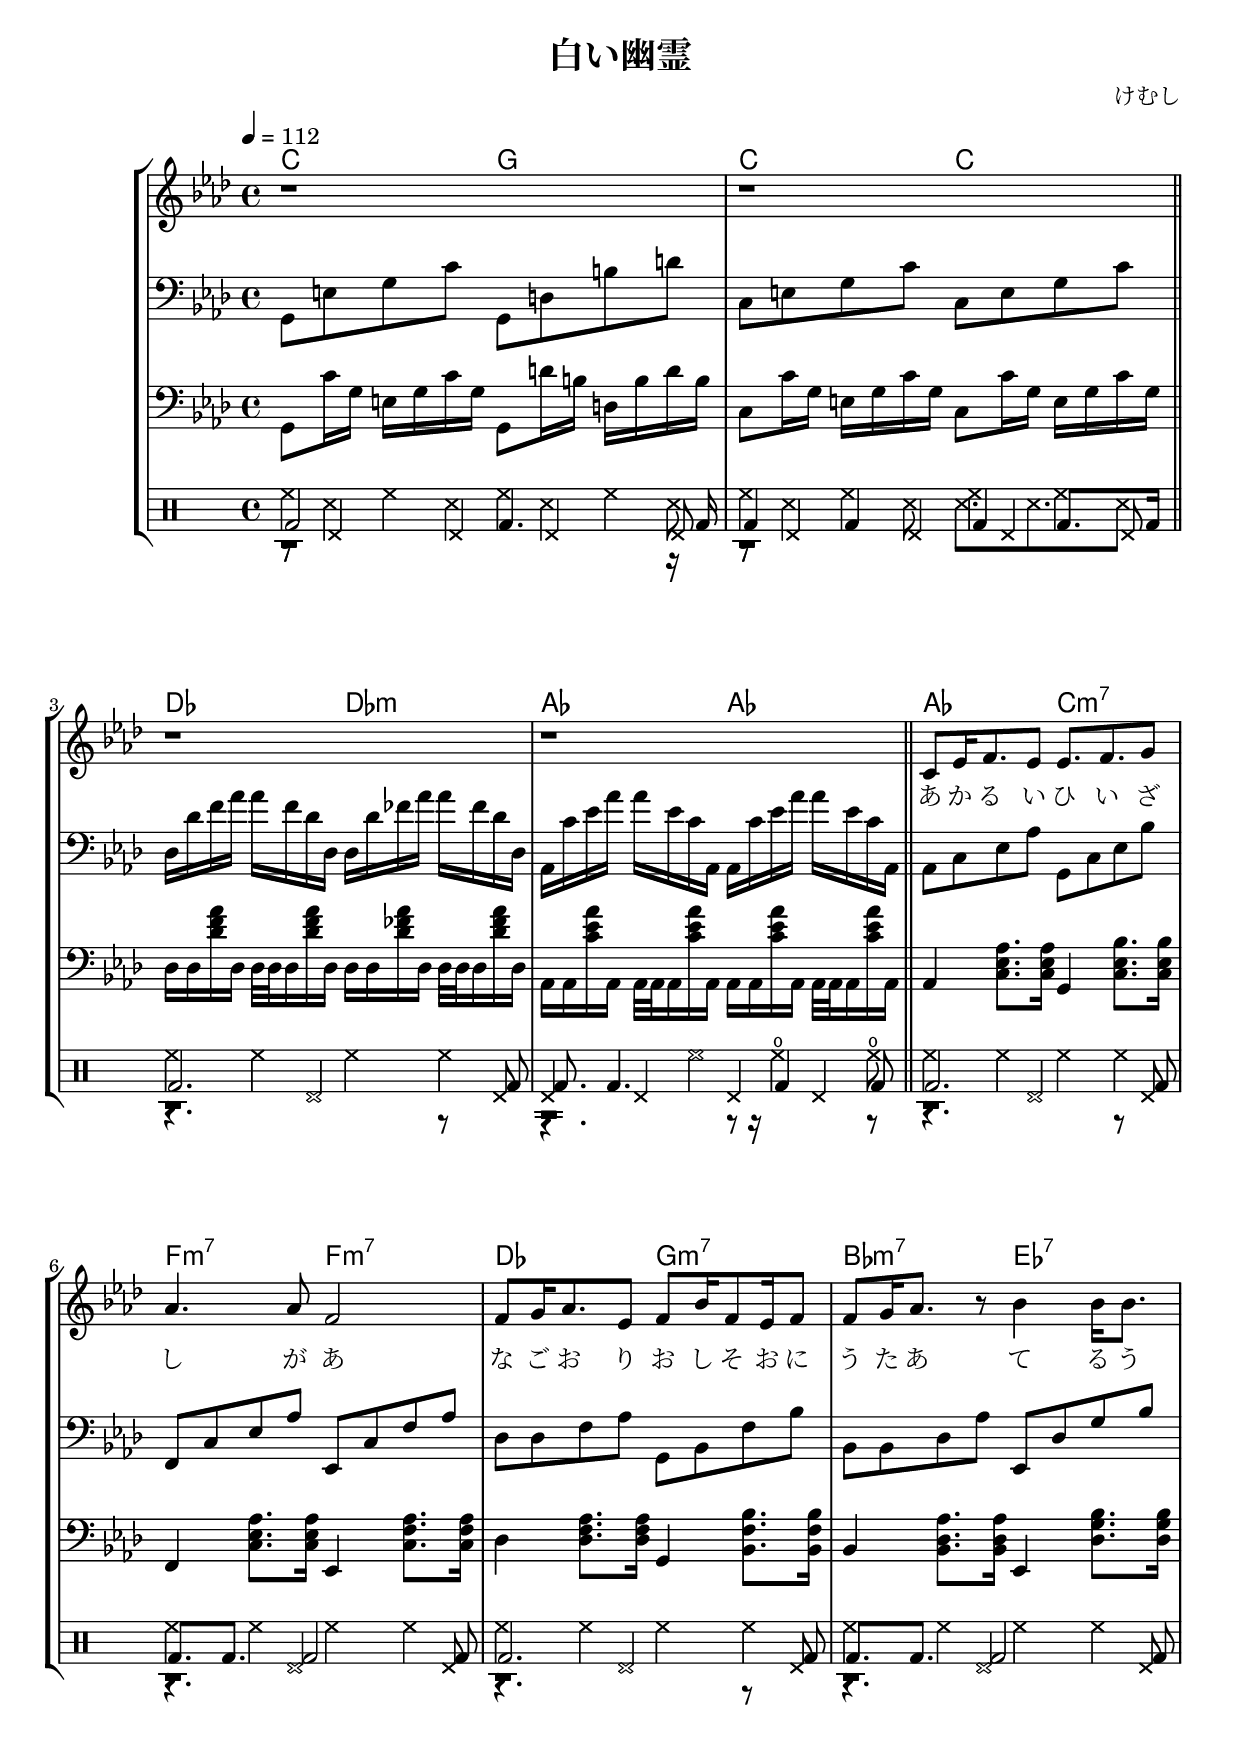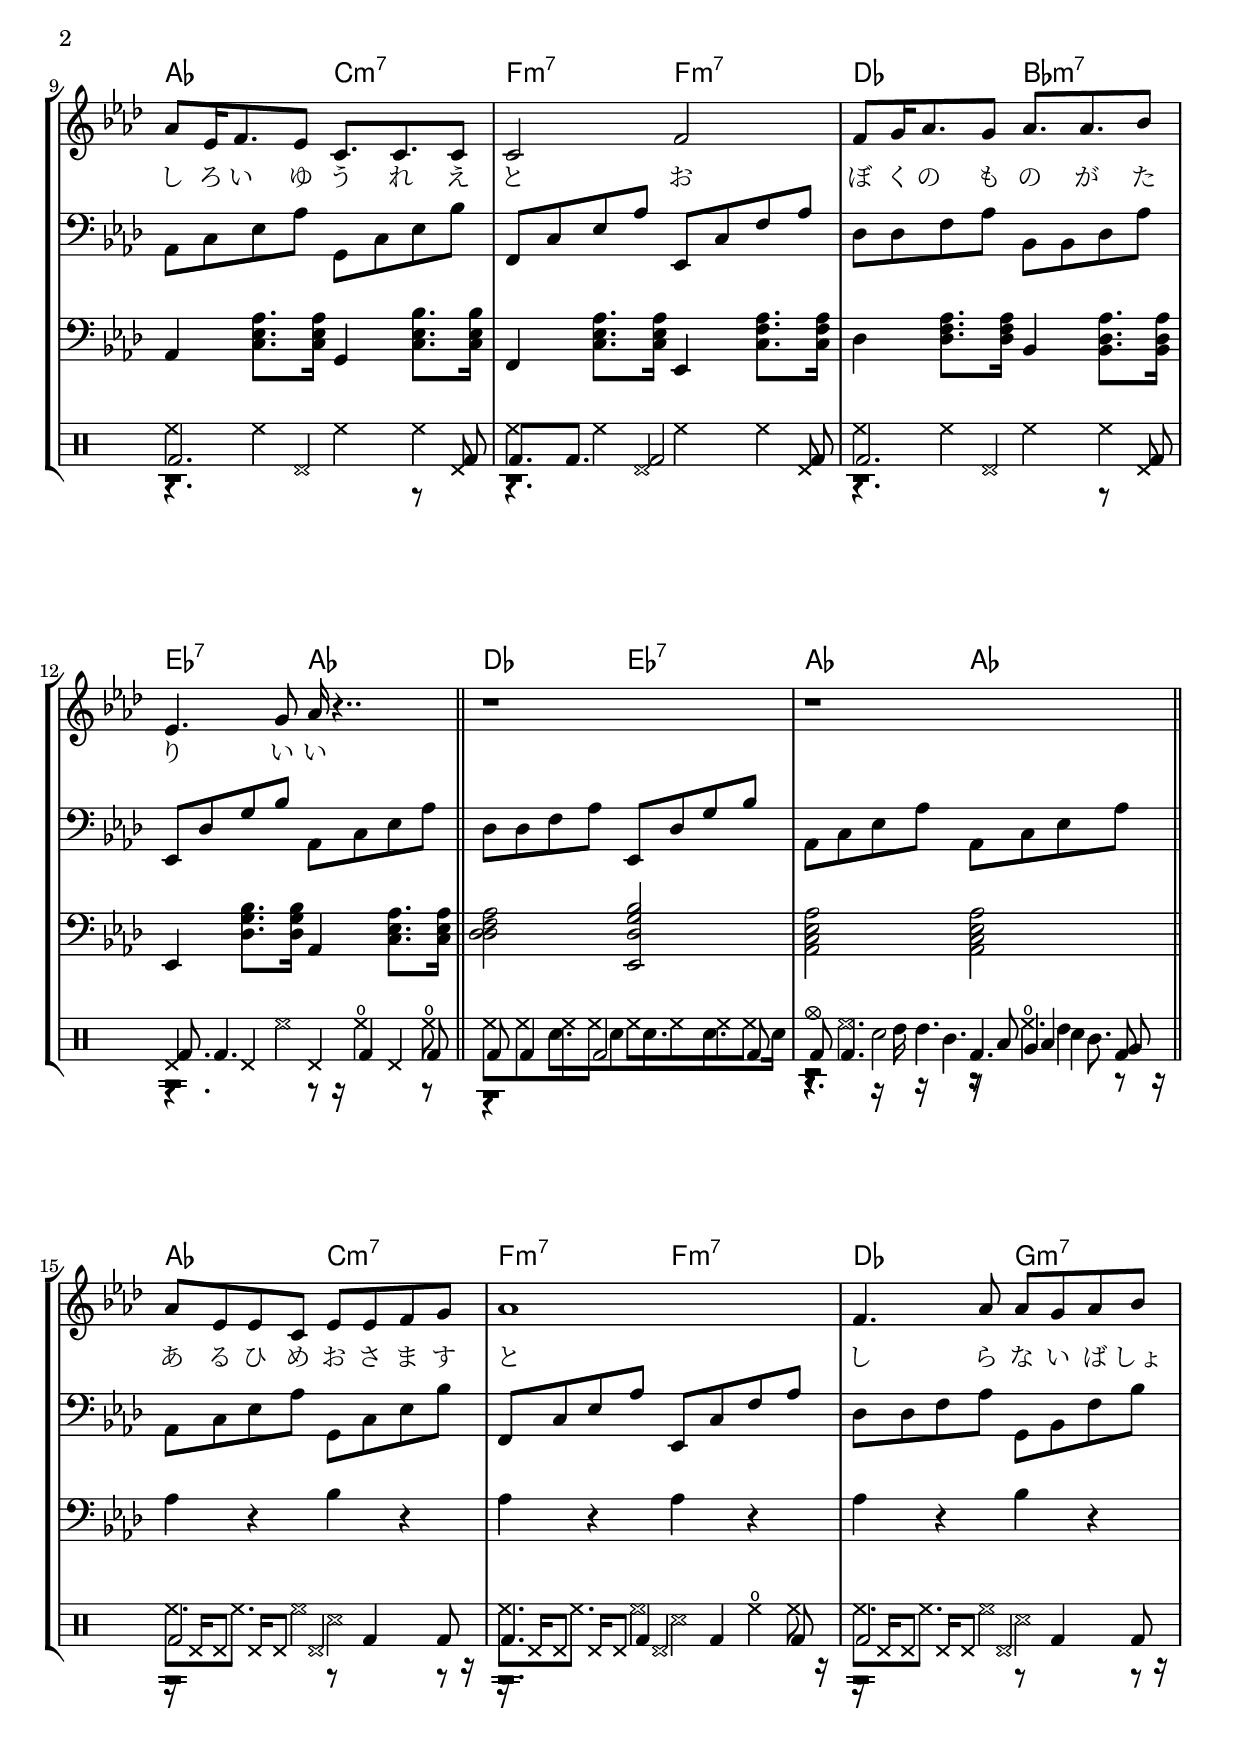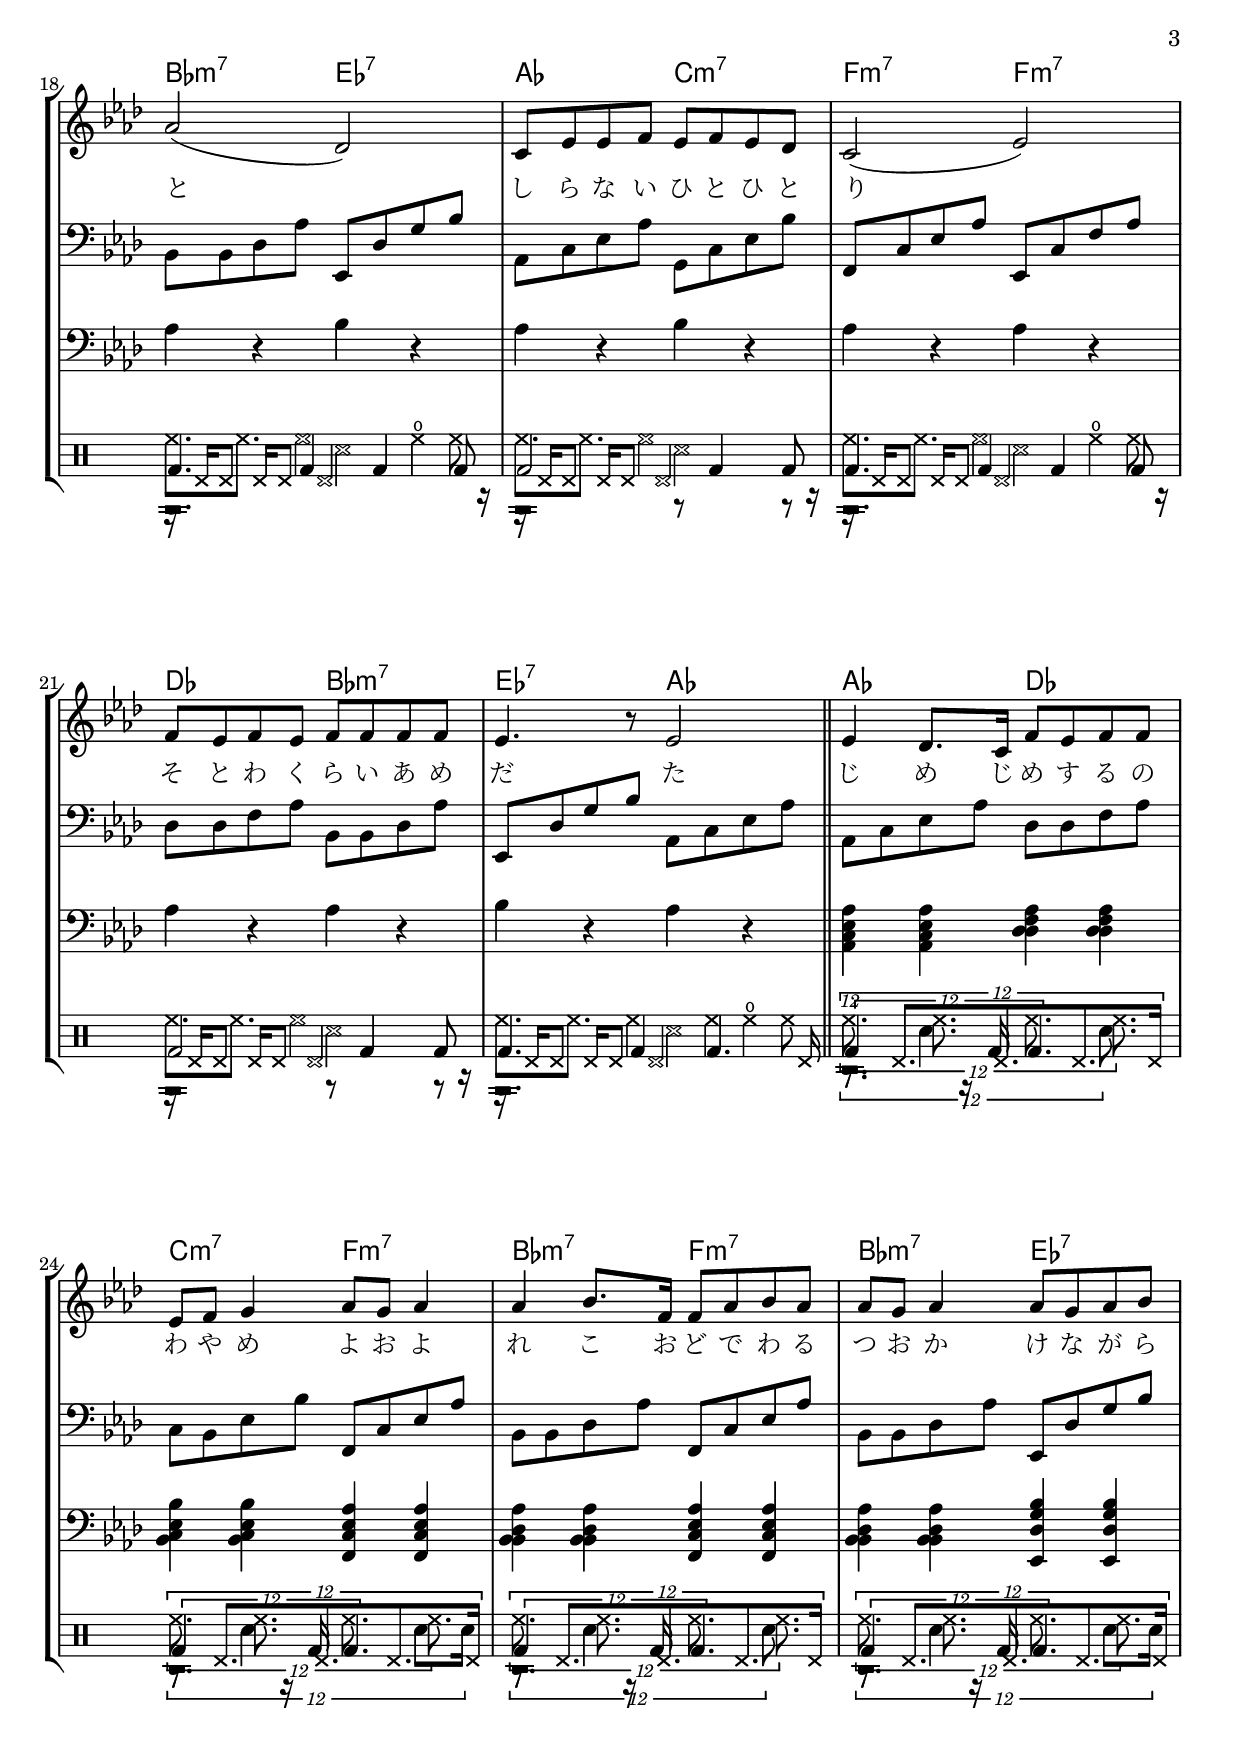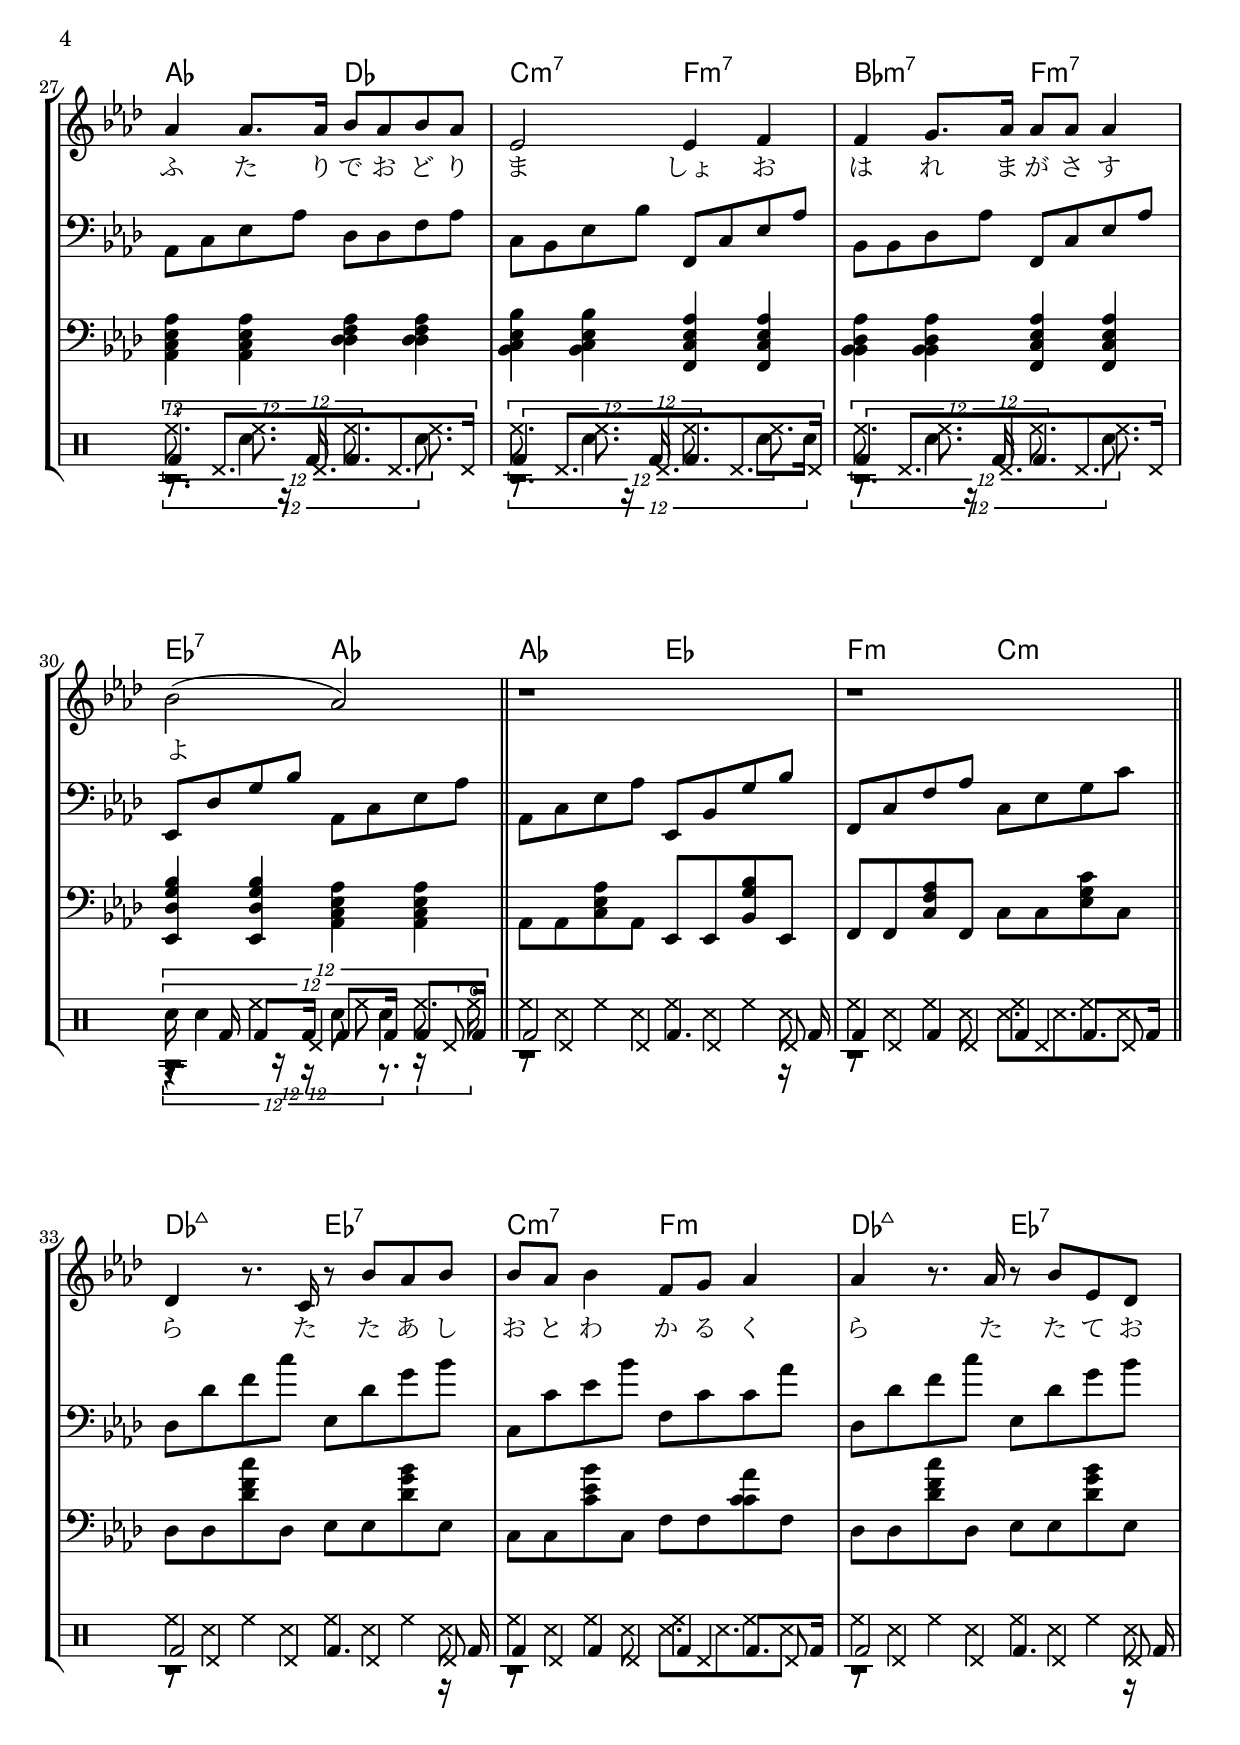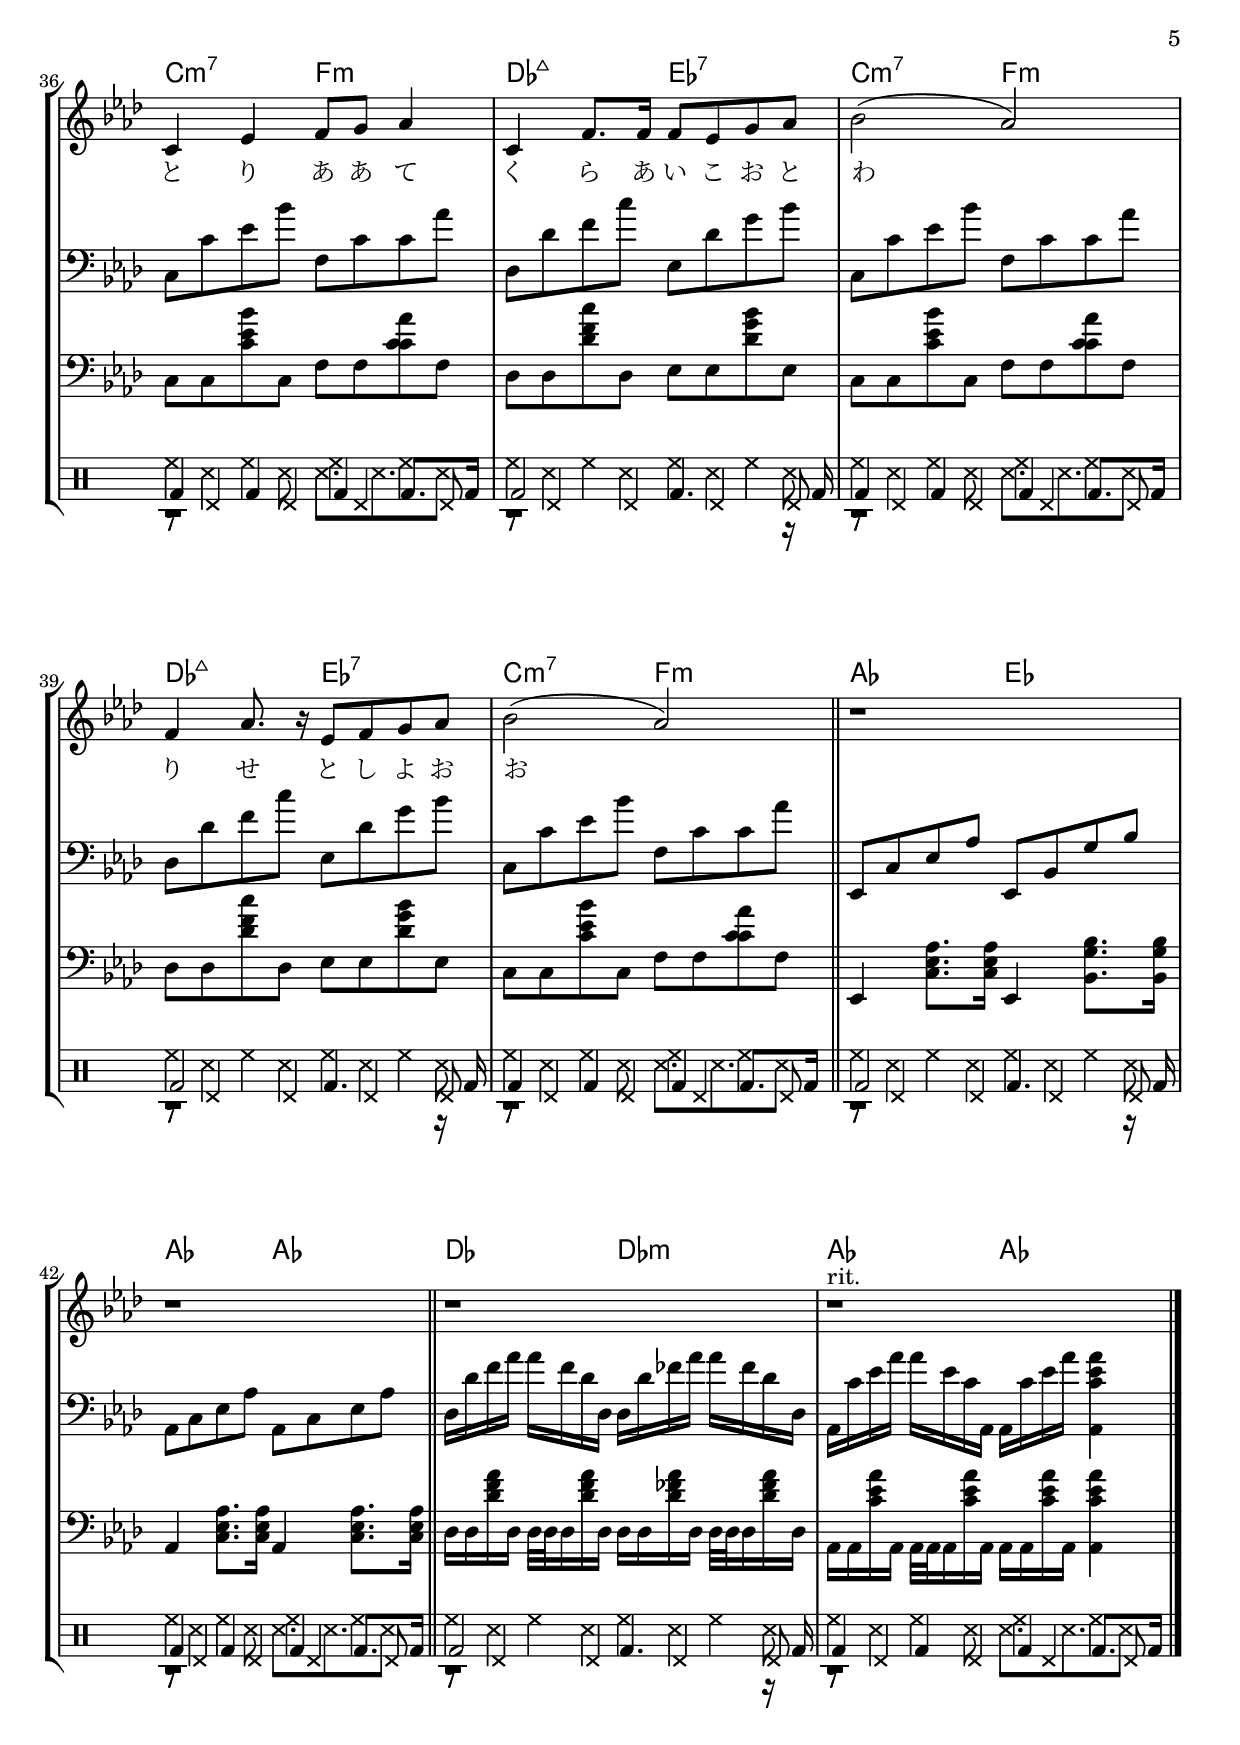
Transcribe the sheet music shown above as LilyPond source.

\version "2.12.1"

\header {
	title = \markup {白い幽霊}
	composer = \markup \center-column {けむし}
}

harmony = \chordmode {
	c2 g c c 

	des des:m as as 

	as c:min7 f:min7 f:min7 des g:min7 bes:min7 es:7 as c:min7 f:min7 f:min7 des bes:min7 es:7 as 

	des es:7 as as 

	as c:min7 f:min7 f:min7 des g:min7 bes:min7 es:7 as c:min7 f:min7 f:min7 des bes:min7 es:7 as 

	as des c:min7 f:min7 bes:min7 f:min7 bes:min7 es:7 as des c:min7 f:min7 bes:min7 f:min7 es:7 as 

	as es f:m c:m 

	des:maj7 es:7 c:min7 f:m des:maj7 es:7 c:min7 f:m des:maj7 es:7 c:min7 f:m des:maj7 es:7 c:min7 f:m 

	as es as as 

	des des:m as as 
}

melody = {
	\key as \major
	\tempo 4 = 112
	r1 | r1   
	r1 | r1   
	\set Staff.midiInstrument = #"fss0.31"
	 c'8  es'16  f'8.  es'8  es'8.  f'8.  g'8 
	as'4.  as'8  f'2 
	f'8  g'16  as'8.  es'8  f'8  bes'16  f'8  es'16  f'8 
	f'8  g'16  as'8.  r8  bes'4  bes'16  bes'8. 
	as'8  es'16  f'8.  es'8  c'8.  c'8.  c'8 
	c'2  f'2 
	f'8  g'16  as'8.  g'8  as'8.  as'8.  bes'8 
	es'4.  g'8  as'16  	r4.. 	r1 | r1   
	\set Staff.midiInstrument = #"fss0.31"
	 as'8  es'8  es'8  c'8  es'8  es'8  f'8  g'8 
	as'1 
	f'4.  as'8  as'8  g'8  as'8  bes'8 
	as'2  (des'2) 
	c'8  es'8  es'8  f'8  es'8  f'8  es'8  des'8 
	c'2  (es'2) 
	f'8  es'8  f'8  es'8  f'8  f'8  f'8  f'8 
	es'4.  r8  es'2
	\set Staff.midiInstrument = #"fss0.31"
	 es'4  des'8.  c'16  f'8  es'8  f'8  f'8 
	es'8  f'8  g'4  as'8  g'8  as'4 
	as'4  bes'8.  f'16  f'8  as'8  bes'8  as'8 
	as'8  g'8  as'4  as'8  g'8  as'8  bes'8 
	as'4  as'8.  as'16  bes'8  as'8  bes'8  as'8 
	es'2  es'4  f'4 
	f'4  g'8.  as'16  as'8  as'8  as'4 
	bes'2  (as'2)
	r1 | r1   
	\set Staff.midiInstrument = #"fss0.31"
	 des'4  r8.  c'16  r8  bes'8  as'8  bes'8 
	bes'8  as'8  bes'4  f'8  g'8  as'4 
	as'4  r8.  as'16  r8  bes'8  es'8  des'8 
	c'4  es'4  f'8  g'8  as'4 
	c'4  f'8.  f'16  f'8  es'8  g'8  as'8 
	bes'2  (as'2) 
	f'4  as'8.  r16  es'8  f'8  g'8  as'8 
	bes'2  (as'2)
	r1 | r1   
	r1 | r1^"rit." \bar "|."
}

words = \lyricmode {
	
	
	あ  か  る  い  ひ  い  ざ  し  が  あ  な  ご  お  り  お  し  そ  お  に  う  た  あ  て  る  う  し  ろ  い  ゆ  う  れ  え  と  お  ぼ  く  の  も  の  が  た  り  い  い  
	
	あ  る  ひ  め  お  さ  ま  す  と  し  ら  な  い  ば  しょ  と  し  ら  な  い  ひ  と  ひ  と  り  そ  と  わ  く  ら  い  あ  め  だ  た  
	じ  め  じ  め  す  る  の  わ  や  め  よ  お  よ  れ  こ  お  ど  で  わ  る  つ  お  か  け  な  が  ら  ふ  た  り  で  お  ど  り  ま  しょ  お  は  れ  ま  が  さ  す  よ  
	
	ら  た  た  あ  し  お  と  わ  か  る  く  ら  た  た  て  お  と  り  あ  あ  て  く  ら  あ  い  こ  お  と  わ  り  せ  と  し  よ  お  お  
	
	
}

tempochange = {
	\tempo 4 = 112
	r1 | r1 \bar "||"
	\tempo 4 = 112
	r1 | r1 \bar "||"
	\tempo 4 = 112
	r1 | r1 | r1 | r1 | r1 | r1 | r1 | r1 \bar "||"
	\tempo 4 = 112
	r1 | r1 \bar "||"
	\tempo 4 = 112
	r1 | r1 | r1 | r1 | r1 | r1 | r1 | r1 \bar "||"
	\tempo 4 = 112
	r1 | r1 | r1 | r1 | r1 | r1 | r1 | r1 \bar "||"
	\tempo 4 = 112
	r1 | r1 \bar "||"
	\tempo 4 = 112
	r1 | r1 | r1 | r1 | r1 | r1 | r1 | r1 \bar "||"
	\tempo 4 = 112
	r1 | r1 \bar "||"
	\tempo 4 = 112
	r1 | \tempo 4 = 84 r2 \tempo 4 = 74 r2 \bar "|."
}

mainacc = {
	\clef bass
	\set Staff.midiInstrument = #"Electric Guitar (jazz)"
	\key as \major
	\tempo 4 = 112
	g,8 e8 g8 c'8
	g,8 d8 b8 d'8
	c8 e8 g8 c'8
	c8 e8 g8 c'8
	\bar "||"

	\set Staff.midiInstrument = #"Flute"
	des16 des' f' as' as' f' des' des
	des16 des' fes' as' as' fes' des' des
	as,16 c' es' as' as' es' c' as,
	as,16 c' es' as' as' es' c' as,
	\bar "||"

	\set Staff.midiInstrument = #"Acoustic Guitar (steel)"
	as,8 c8 es8 as8
	g,8 c8 es8 bes8
	f,8 c8 es8 as8
	es,8 c8 f8 as8
	des8 des8 f8 as8
	g,8 bes,8 f8 bes8
	bes,8 bes,8 des8 as8
	es,8 des8 g8 bes8
	as,8 c8 es8 as8
	g,8 c8 es8 bes8
	f,8 c8 es8 as8
	es,8 c8 f8 as8
	des8 des8 f8 as8
	bes,8 bes,8 des8 as8
	es,8 des8 g8 bes8
	as,8 c8 es8 as8
	\bar "||"

	\set Staff.midiInstrument = #"Electric Guitar (jazz)"
	des8 des8 f8 as8
	es,8 des8 g8 bes8
	as,8 c8 es8 as8
	as,8 c8 es8 as8
	\bar "||"

	\set Staff.midiInstrument = #"Acoustic Guitar (steel)"
	as,8 c8 es8 as8
	g,8 c8 es8 bes8
	f,8 c8 es8 as8
	es,8 c8 f8 as8
	des8 des8 f8 as8
	g,8 bes,8 f8 bes8
	bes,8 bes,8 des8 as8
	es,8 des8 g8 bes8
	as,8 c8 es8 as8
	g,8 c8 es8 bes8
	f,8 c8 es8 as8
	es,8 c8 f8 as8
	des8 des8 f8 as8
	bes,8 bes,8 des8 as8
	es,8 des8 g8 bes8
	as,8 c8 es8 as8
	\bar "||"

	\set Staff.midiInstrument = #"Acoustic Guitar (steel)"
	as,8 c8 es8 as8
	des8 des8 f8 as8
	c8 bes,8 es8 bes8
	f,8 c8 es8 as8
	bes,8 bes,8 des8 as8
	f,8 c8 es8 as8
	bes,8 bes,8 des8 as8
	es,8 des8 g8 bes8
	as,8 c8 es8 as8
	des8 des8 f8 as8
	c8 bes,8 es8 bes8
	f,8 c8 es8 as8
	bes,8 bes,8 des8 as8
	f,8 c8 es8 as8
	es,8 des8 g8 bes8
	as,8 c8 es8 as8
	\bar "||"

	\set Staff.midiInstrument = #"Electric Guitar (jazz)"
	as,8 c8 es8 as8
	es,8 bes,8 g8 bes8
	f,8 c8 f8 as8
	c8 es8 g8 c'8
	\bar "||"

	\set Staff.midiInstrument = #"Electric Guitar (jazz)"
	des8 des'8 f'8 c''8
	es8 des'8 g'8 bes'8
	c8 c'8 es'8 bes'8
	f8 c'8 c'8 as'8
	des8 des'8 f'8 c''8
	es8 des'8 g'8 bes'8
	c8 c'8 es'8 bes'8
	f8 c'8 c'8 as'8
	des8 des'8 f'8 c''8
	es8 des'8 g'8 bes'8
	c8 c'8 es'8 bes'8
	f8 c'8 c'8 as'8
	des8 des'8 f'8 c''8
	es8 des'8 g'8 bes'8
	c8 c'8 es'8 bes'8
	f8 c'8 c'8 as'8
	\bar "||"

	\set Staff.midiInstrument = #"Electric Guitar (jazz)"
	es,8 c8 es8 as8
	es,8 bes,8 g8 bes8
	as,8 c8 es8 as8
	as,8 c8 es8 as8
	\bar "||"

	\set Staff.midiInstrument = #"Flute"
	des16 des' f' as' as' f' des' des
	des16 des' fes' as' as' fes' des' des
	as,16 c' es' as' as' es' c' as,
	as,16 c' es' as' <as, c' es' as'>4
	\bar "|."
}

subacc = {
	\clef bass
	\set Staff.midiInstrument = #"Acoustic grand"
	\key as \major
	\tempo 4 = 112
	g,8 c'16 g16   e16 g16 c'16 g16
	g,8 d'16 b16   d16 b16 d'16 b16
	c8 c'16 g16   e16 g16 c'16 g16
	c8 c'16 g16   e16 g16 c'16 g16
	\bar "||"

	\set Staff.midiInstrument = #"Cello"
	des16 des16 <des' f' as'>16 des16   des32 des32 des16 <des' f' as'>16 des16
	des16 des16 <des' fes' as'>16 des16   des32 des32 des16 <des' fes' as'>16 des16
	as,16 as,16 <c' es' as'>16 as,16   as,32 as,32 as,16 <c' es' as'>16 as,16
	as,16 as,16 <c' es' as'>16 as,16   as,32 as,32 as,16 <c' es' as'>16 as,16
	\bar "||"

	\set Staff.midiInstrument = #"Electric Guitar (clean)"
	as,4 <c es as>8. <c es as>16
	g,4 <c es bes>8. <c es bes>16
	f,4 <c es as>8. <c es as>16
	es,4 <c f as>8. <c f as>16
	des4 <des f as>8. <des f as>16
	g,4 <bes, f bes>8. <bes, f bes>16
	bes,4 <bes, des as>8. <bes, des as>16
	es,4 <des g bes>8. <des g bes>16
	as,4 <c es as>8. <c es as>16
	g,4 <c es bes>8. <c es bes>16
	f,4 <c es as>8. <c es as>16
	es,4 <c f as>8. <c f as>16
	des4 <des f as>8. <des f as>16
	bes,4 <bes, des as>8. <bes, des as>16
	es,4 <des g bes>8. <des g bes>16
	as,4 <c es as>8. <c es as>16
	\bar "||"

	\set Staff.midiInstrument = #"Slap Bass 2"
	<des des f as>2
	<es, des g bes>2
	<as, c es as>2
	<as, c es as>2
	\bar "||"

	\set Staff.midiInstrument = #"Acoustic grand"
	as4 r4
	bes4 r4
	as4 r4
	as4 r4
	as4 r4
	bes4 r4
	as4 r4
	bes4 r4
	as4 r4
	bes4 r4
	as4 r4
	as4 r4
	as4 r4
	as4 r4
	bes4 r4
	as4 r4
	\bar "||"

	\set Staff.midiInstrument = #"Violin"
	<as, c es as>4 <as, c es as>4
	<des des f as>4 <des des f as>4
	<c bes, es bes>4 <c bes, es bes>4
	<f, c es as>4 <f, c es as>4
	<bes, bes, des as>4 <bes, bes, des as>4
	<f, c es as>4 <f, c es as>4
	<bes, bes, des as>4 <bes, bes, des as>4
	<es, des g bes>4 <es, des g bes>4
	<as, c es as>4 <as, c es as>4
	<des des f as>4 <des des f as>4
	<c bes, es bes>4 <c bes, es bes>4
	<f, c es as>4 <f, c es as>4
	<bes, bes, des as>4 <bes, bes, des as>4
	<f, c es as>4 <f, c es as>4
	<es, des g bes>4 <es, des g bes>4
	<as, c es as>4 <as, c es as>4
	\bar "||"

	\set Staff.midiInstrument = #"Music box"
	as,8 as,8 <c es as>8 as,8
	es,8 es,8 <bes, g bes>8 es,8
	f,8 f,8 <c f as>8 f,8
	c8 c8 <es g c'>8 c8
	\bar "||"

	\set Staff.midiInstrument = #"Trumpet"
	des8 des8 <des' f' c''>8 des8
	es8 es8 <des' g' bes'>8 es8
	c8 c8 <c' es' bes'>8 c8
	f8 f8 <c' c' as'>8 f8
	des8 des8 <des' f' c''>8 des8
	es8 es8 <des' g' bes'>8 es8
	c8 c8 <c' es' bes'>8 c8
	f8 f8 <c' c' as'>8 f8
	des8 des8 <des' f' c''>8 des8
	es8 es8 <des' g' bes'>8 es8
	c8 c8 <c' es' bes'>8 c8
	f8 f8 <c' c' as'>8 f8
	des8 des8 <des' f' c''>8 des8
	es8 es8 <des' g' bes'>8 es8
	c8 c8 <c' es' bes'>8 c8
	f8 f8 <c' c' as'>8 f8
	\bar "||"

	\set Staff.midiInstrument = #"Music box"
	es,4 <c es as>8. <c es as>16
	es,4 <bes, g bes>8. <bes, g bes>16
	as,4 <c es as>8. <c es as>16
	as,4 <c es as>8. <c es as>16
	\bar "||"

	\set Staff.midiInstrument = #"Marimba"
	des16 des16 <des' f' as'>16 des16   des32 des32 des16 <des' f' as'>16 des16
	des16 des16 <des' fes' as'>16 des16   des32 des32 des16 <des' fes' as'>16 des16
	as,16 as,16 <c' es' as'>16 as,16   as,32 as,32 as,16 <c' es' as'>16 as,16
	as,16 as,16 <c' es' as'>16 as,16 <as, c' es' as'>4
	\bar "|."
}

percA = {
	\drummode {
	hh4 hh4 hh4 hh4  |hh4 hh4 hh4 hh4  \bar "||"
	r1  |r2 r8 hho4 hho8  \bar "||"
	r1  |r1  |r1  |r1  |r1  |r1  |r1  |r2 r8 hho4 hho8  \bar "||"
	hh8 hh8 hh8 hh8 hh8 hh8 hh8 hh8  |r8 hh2. r8  \bar "||"
	r1  |r2. hho4  |r1  |r2. hho4  |r1  |r2. hho4  |r1  |r2. hho4  \bar "||"
	\times 16/12{ hh8. hh8. hh8. hh8. } |\times 16/12{ hh8. hh8. hh8. hh8. } |\times 16/12{ hh8. hh8. hh8. hh8. } |\times 16/12{ hh8. hh8. hh8. hh8. } |\times 16/12{ hh8. hh8. hh8. hh8. } |\times 16/12{ hh8. hh8. hh8. hh8. } |\times 16/12{ hh8. hh8. hh8. hh8. } |\times 16/12{ r8. hh4 hh8 hh8. } \bar "||"
	hh4 hh4 hh4 hh4  |hh4 hh4 hh4 hh4  \bar "||"
	hh4 hh4 hh4 hh4  |hh4 hh4 hh4 hh4  |hh4 hh4 hh4 hh4  |hh4 hh4 hh4 hh4  |hh4 hh4 hh4 hh4  |hh4 hh4 hh4 hh4  |hh4 hh4 hh4 hh4  |hh4 hh4 hh4 hh4  \bar "||"
	hh4 hh4 hh4 hh4  |hh4 hh4 hh4 hh4  \bar "||"
	hh4 hh4 hh4 hh4  |hh4 hh4 hh4 hh4  \bar "|."
	}
}

percB = {
	\drummode {
	r8 ss4 ss4 ss4 ss8  |r8 ss4 ss8 ss8. ss8. ss8  \bar "||"
	r4. hhp2 hhp8  |hhp4 hhp4 hhp4 hhp4  \bar "||"
	r4. hhp2 hhp8  |r4. hhp2 hhp8  |r4. hhp2 hhp8  |r4. hhp2 hhp8  |r4. hhp2 hhp8  |r4. hhp2 hhp8  |r4. hhp2 hhp8  |hhp4 hhp4 hhp4 hhp4  \bar "||"
	r4 sn8. sn8 sn8. sn8. sn16  |r4 sn2 sn4  \bar "||"
	r16 hhp16 hhp8 hhp16 hhp8 hhp2 r16  |r16 hhp16 hhp8 hhp16 hhp8 hhp2 r16  |r16 hhp16 hhp8 hhp16 hhp8 hhp2 r16  |r16 hhp16 hhp8 hhp16 hhp8 hhp2 r16  |r16 hhp16 hhp8 hhp16 hhp8 hhp2 r16  |r16 hhp16 hhp8 hhp16 hhp8 hhp2 r16  |r16 hhp16 hhp8 hhp16 hhp8 hhp2 r16  |r16 hhp16 hhp8 hhp16 hhp8 hhp2 hhp16  \bar "||"
	\times 16/12{ r8. sn4. sn8. } |\times 16/12{ r8. sn4. sn8 sn16 } |\times 16/12{ r8. sn4. sn8. } |\times 16/12{ r8. sn4. sn8 sn16 } |\times 16/12{ r8. sn4. sn8. } |\times 16/12{ r8. sn4. sn8 sn16 } |\times 16/12{ r8. sn4. sn8. } |\times 16/12{ sn16 sn4 r16 sn8 sn4 } \bar "||"
	r8 ss4 ss4 ss4 ss8  |r8 ss4 ss8 ss8. ss8. ss8  \bar "||"
	r8 ss4 ss4 ss4 ss8  |r8 ss4 ss8 ss8. ss8. ss8  |r8 ss4 ss4 ss4 ss8  |r8 ss4 ss8 ss8. ss8. ss8  |r8 ss4 ss4 ss4 ss8  |r8 ss4 ss8 ss8. ss8. ss8  |r8 ss4 ss4 ss4 ss8  |r8 ss4 ss8 ss8. ss8. ss8  \bar "||"
	r8 ss4 ss4 ss4 ss8  |r8 ss4 ss8 ss8. ss8. ss8  \bar "||"
	r8 ss4 ss4 ss4 ss8  |r8 ss4 ss8 ss8. ss8. ss8  \bar "|."
	}
}

percC = {
	\drummode {
	r8 hhp4 hhp4 hhp4 hhp8  |r8 hhp4 hhp4 hhp4 hhp8  \bar "||"
	hh4 hh4 hh4 hh4  |r4. hh2 r8  \bar "||"
	hh4 hh4 hh4 hh4  |hh4 hh4 hh4 hh4  |hh4 hh4 hh4 hh4  |hh4 hh4 hh4 hh4  |hh4 hh4 hh4 hh4  |hh4 hh4 hh4 hh4  |hh4 hh4 hh4 hh4  |r4. hh2 r8  \bar "||"
	bd8 bd4 bd2 bd8  |bd8 bd4. bd4. bd8  \bar "||"
	hh8. hh8. hh2 r8  |hh8. hh8. hh2 hh8  |hh8. hh8. hh2 r8  |hh8. hh8. hh2 hh8  |hh8. hh8. hh2 r8  |hh8. hh8. hh2 hh8  |hh8. hh8. hh2 r8  |hh8. hh8. hh4 hh4 hh8  \bar "||"
	\times 16/12{ bd4 r16 bd16 bd4. } |\times 16/12{ bd4 r16 bd16 bd4. } |\times 16/12{ bd4 r16 bd16 bd4. } |\times 16/12{ bd4 r16 bd16 bd4. } |\times 16/12{ bd4 r16 bd16 bd4. } |\times 16/12{ bd4 r16 bd16 bd4. } |\times 16/12{ bd4 r16 bd16 bd4. } |\times 16/12{ r8 bd16 bd8 bd16 bd8 bd16 bd8 bd16 } \bar "||"
	r8 hhp4 hhp4 hhp4 hhp8  |r8 hhp4 hhp4 hhp4 hhp8  \bar "||"
	r8 hhp4 hhp4 hhp4 hhp8  |r8 hhp4 hhp4 hhp4 hhp8  |r8 hhp4 hhp4 hhp4 hhp8  |r8 hhp4 hhp4 hhp4 hhp8  |r8 hhp4 hhp4 hhp4 hhp8  |r8 hhp4 hhp4 hhp4 hhp8  |r8 hhp4 hhp4 hhp4 hhp8  |r8 hhp4 hhp4 hhp4 hhp8  \bar "||"
	r8 hhp4 hhp4 hhp4 hhp8  |r8 hhp4 hhp4 hhp4 hhp8  \bar "||"
	r8 hhp4 hhp4 hhp4 hhp8  |r8 hhp4 hhp4 hhp4 hhp8  \bar "|."
	}
}

percD = {
	\drummode {
	bd2 bd4. r16 bd16  |bd4 bd4 bd4 bd8. bd16  \bar "||"
	bd2. r8 bd8  |bd8. bd4. r16 bd4 bd8  \bar "||"
	bd2. r8 bd8  |bd8. bd8. bd2 bd8  |bd2. r8 bd8  |bd8. bd8. bd2 bd8  |bd2. r8 bd8  |bd8. bd8. bd2 bd8  |bd2. r8 bd8  |bd8. bd4. r16 bd4 bd8  \bar "||"
	r1  |r2 r8 hho4.  \bar "||"
	r2 ss2  |r2 ss2  |r2 ss2  |r2 ss2  |r2 ss2  |r2 ss2  |r2 ss2  |r2 ss2  \bar "||"
	\times 16/12{ r8 hhp8. hhp8. hhp8. hhp16 } |\times 16/12{ r8 hhp8. hhp8. hhp8. hhp16 } |\times 16/12{ r8 hhp8. hhp8. hhp8. hhp16 } |\times 16/12{ r8 hhp8. hhp8. hhp8. hhp16 } |\times 16/12{ r8 hhp8. hhp8. hhp8. hhp16 } |\times 16/12{ r8 hhp8. hhp8. hhp8. hhp16 } |\times 16/12{ r8 hhp8. hhp8. hhp8. hhp16 } |\times 16/12{ r4 r16 hhp4 r16 hhp8 } \bar "||"
	bd2 bd4. r16 bd16  |bd4 bd4 bd4 bd8. bd16  \bar "||"
	bd2 bd4. r16 bd16  |bd4 bd4 bd4 bd8. bd16  |bd2 bd4. r16 bd16  |bd4 bd4 bd4 bd8. bd16  |bd2 bd4. r16 bd16  |bd4 bd4 bd4 bd8. bd16  |bd2 bd4. r16 bd16  |bd4 bd4 bd4 bd8. bd16  \bar "||"
	bd2 bd4. r16 bd16  |bd4 bd4 bd4 bd8. bd16  \bar "||"
	bd2 bd4. r16 bd16  |bd4 bd4 bd4 bd8. bd16  \bar "|."
	}
}

percE = {
	\drummode {
	r1 | r1 \bar "||"
	r1 | r1 \bar "||"
	r1 | r1 | r1 | r1 | r1 | r1 | r1 | r1 \bar "||"
	r1 |cymc1  \bar "||"
	bd2 r8 bd4 bd8  |bd4. bd4 bd4 bd8  |bd2 r8 bd4 bd8  |bd4. bd4 bd4 bd8  |bd2 r8 bd4 bd8  |bd4. bd4 bd4 bd8  |bd2 r8 bd4 bd8  |bd4. bd4 bd4.  \bar "||"
	\times 16/12{ r2. } |r1 |r1 |r1 |\times 16/12{ r2. } |r1 |r1 |\times 16/12{ r2 r8. hho16 } \bar "||"
	r1 | r1 \bar "||"
	r1 | r1 | r1 | r1 | r1 | r1 | r1 | r1 \bar "||"
	r1 | r1 \bar "||"
	r1 | r1 \bar "|."
	}
}

percF = {
	\drummode {
	r1 | r1 \bar "||"
	r1 | r1 \bar "||"
	r1 | r1 | r1 | r1 | r1 | r1 | r1 | r1 \bar "||"
	r1 |r4 r16 tommh16 tommh4. tommh4  \bar "||"
	r1 | r1 | r1 | r1 | r1 | r1 | r1 | r1 \bar "||"
	r1 | r1 | r1 | r1 | r1 | r1 | r1 | r1 \bar "||"
	r1 | r1 \bar "||"
	r1 | r1 | r1 | r1 | r1 | r1 | r1 | r1 \bar "||"
	r1 | r1 \bar "||"
	r1 | r1 \bar "|."
	}
}

percG = {
	\drummode {
	r1 | r1 \bar "||"
	r1 | r1 \bar "||"
	r1 | r1 | r1 | r1 | r1 | r1 | r1 | r1 \bar "||"
	r1 |r4. r16 tomml4. tomml8.  \bar "||"
	r1 | r1 | r1 | r1 | r1 | r1 | r1 | r1 \bar "||"
	r1 | r1 | r1 | r1 | r1 | r1 | r1 | r1 \bar "||"
	r1 | r1 \bar "||"
	r1 | r1 | r1 | r1 | r1 | r1 | r1 | r1 \bar "||"
	r1 | r1 \bar "||"
	r1 | r1 \bar "|."
	}
}

percH = {
	\drummode {
	r1 | r1 \bar "||"
	r1 | r1 \bar "||"
	r1 | r1 | r1 | r1 | r1 | r1 | r1 | r1 \bar "||"
	r1 |r2 r16 toml8 toml4 r16  \bar "||"
	r1 | r1 | r1 | r1 | r1 | r1 | r1 | r1 \bar "||"
	r1 | r1 | r1 | r1 | r1 | r1 | r1 | r1 \bar "||"
	r1 | r1 \bar "||"
	r1 | r1 | r1 | r1 | r1 | r1 | r1 | r1 \bar "||"
	r1 | r1 \bar "||"
	r1 | r1 \bar "|."
	}
}

percI = {
	\drummode {
	r1 | r1 \bar "||"
	r1 | r1 \bar "||"
	r1 | r1 | r1 | r1 | r1 | r1 | r1 | r1 \bar "||"
	r1 |r2 r8 tomfh4 tomfh8  \bar "||"
	r1 | r1 | r1 | r1 | r1 | r1 | r1 | r1 \bar "||"
	r1 | r1 | r1 | r1 | r1 | r1 | r1 | r1 \bar "||"
	r1 | r1 \bar "||"
	r1 | r1 | r1 | r1 | r1 | r1 | r1 | r1 \bar "||"
	r1 | r1 \bar "||"
	r1 | r1 \bar "|."
	}
}

\score {
	<<
		\new StaffGroup <<
			\new ChordNames {\harmony}
			\new Voice = "melody" {\melody}
			\new Lyrics \lyricsto "melody" \words
			\new Staff = "mainacc" {\mainacc}
			\new Staff = "subacc" {\subacc}
			\new DrumStaff <<
				\new DrumVoice {\percA}
				\new DrumVoice {\percB}
				\new DrumVoice {\percC}
				\new DrumVoice {\percD}
				\new DrumVoice {\percE}
				\new DrumVoice {\percF}
				\new DrumVoice {\percG}
				\new DrumVoice {\percH}
				\new DrumVoice {\percI}
			>>
		>>
	>>
	\layout { }
}
